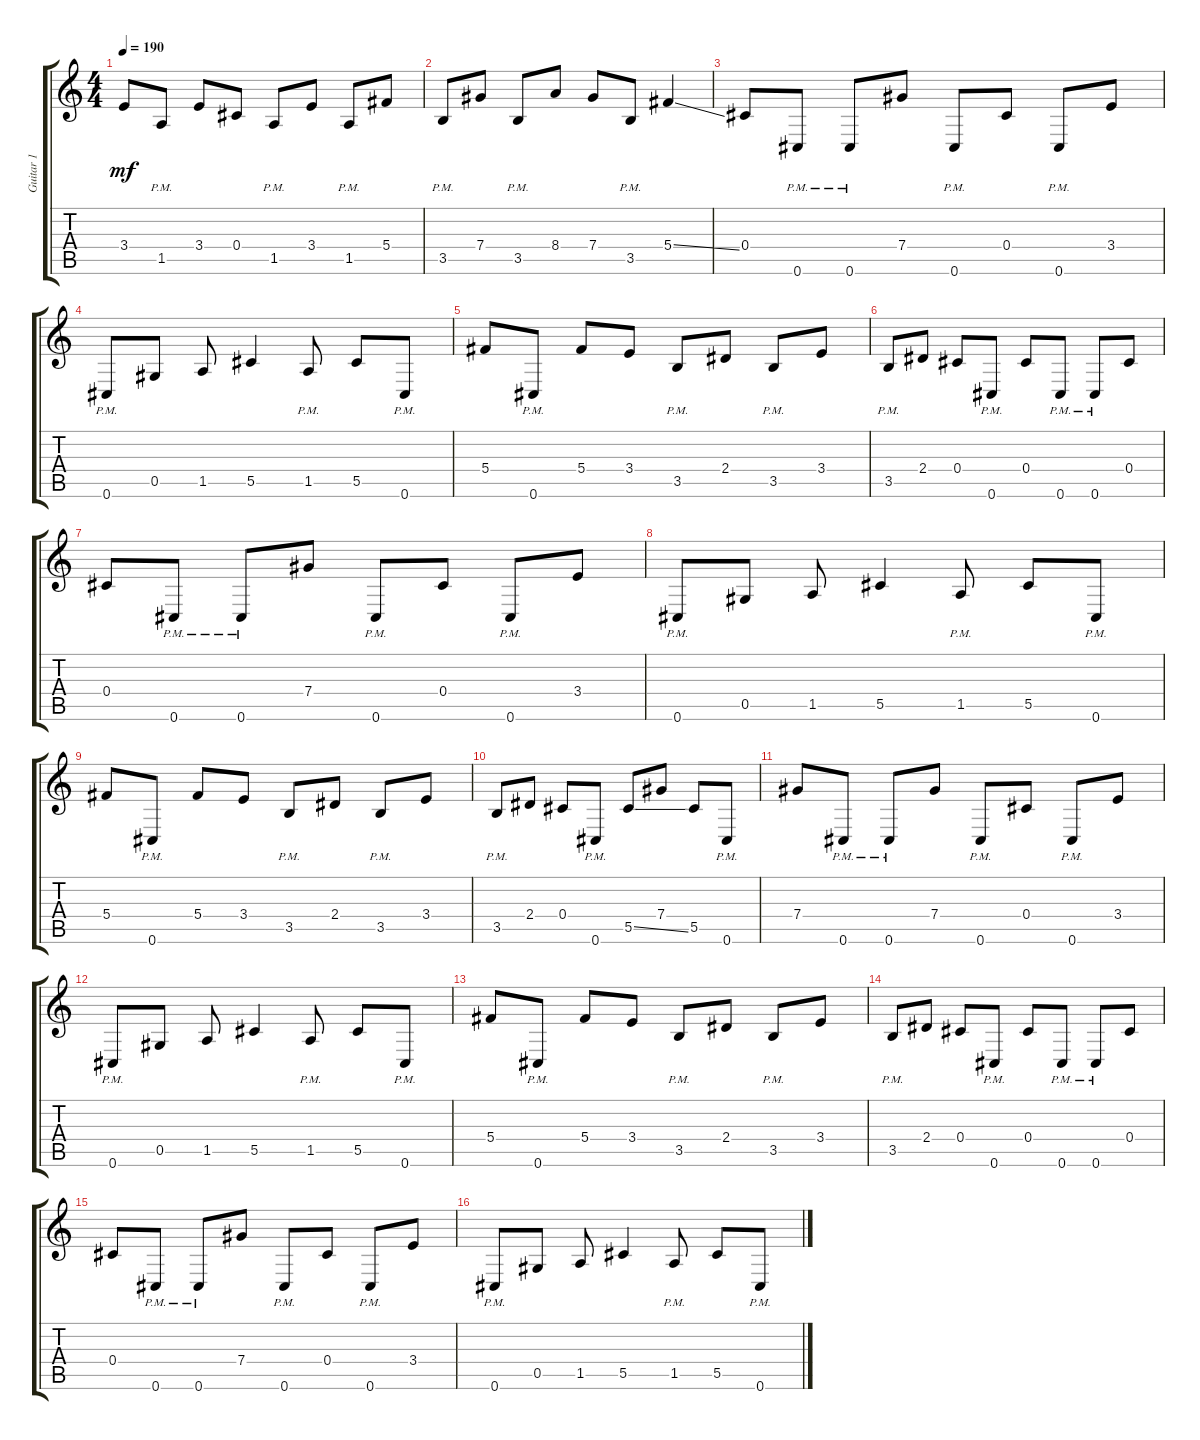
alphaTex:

\track ("Guitar 1" "Guitar 1") {instrument acousticguitarsteel}
\staff {score tabs}
\tuning (Eb4 Bb3 Gb3 Db3 Ab2 Db2) {hide}
\ts (4 4)
\tempo 190
\clef g2
\ks c
3.4.8{dy mf} 1.5{pm}.8 3.4.8 0.4.8 1.5{pm}.8 3.4.8 1.5{pm}.8 5.4.8 |
3.5{pm}.8 7.4.8 3.5{pm}.8 8.4.8 7.4.8 3.5{pm}.8 5.4{ss}.4 |
0.4.8 0.6{pm}.8 0.6{pm}.8 7.4.8 0.6{pm}.8 0.4.8 0.6{pm}.8 3.4.8 |
0.6{pm}.8 0.5.8 1.5.8 5.5.4 1.5{pm}.8 5.5.8 0.6{pm}.8 |
5.4.8 0.6{pm}.8 5.4.8 3.4.8 3.5{pm}.8 2.4.8 3.5{pm}.8 3.4.8 |
3.5{pm}.8 2.4.8 0.4.8 0.6{pm}.8 0.4.8 0.6{pm}.8 0.6{pm}.8 0.4.8 |
0.4.8 0.6{pm}.8 0.6{pm}.8 7.4.8 0.6{pm}.8 0.4.8 0.6{pm}.8 3.4.8 |
0.6{pm}.8 0.5.8 1.5.8 5.5.4 1.5{pm}.8 5.5.8 0.6{pm}.8 |
5.4.8 0.6{pm}.8 5.4.8 3.4.8 3.5{pm}.8 2.4.8 3.5{pm}.8 3.4.8 |
3.5{pm}.8 2.4.8 0.4.8 0.6{pm}.8 5.5{ss}.8 7.4.8 5.5.8 0.6{pm}.8 |
7.4.8 0.6{pm}.8 0.6{pm}.8 7.4.8 0.6{pm}.8 0.4.8 0.6{pm}.8 3.4.8 |
0.6{pm}.8 0.5.8 1.5.8 5.5.4 1.5{pm}.8 5.5.8 0.6{pm}.8 |
5.4.8 0.6{pm}.8 5.4.8 3.4.8 3.5{pm}.8 2.4.8 3.5{pm}.8 3.4.8 |
3.5{pm}.8 2.4.8 0.4.8 0.6{pm}.8 0.4.8 0.6{pm}.8 0.6{pm}.8 0.4.8 |
0.4.8 0.6{pm}.8 0.6{pm}.8 7.4.8 0.6{pm}.8 0.4.8 0.6{pm}.8 3.4.8 |
0.6{pm}.8 0.5.8 1.5.8 5.5.4 1.5{pm}.8 5.5.8 0.6{pm}.8
